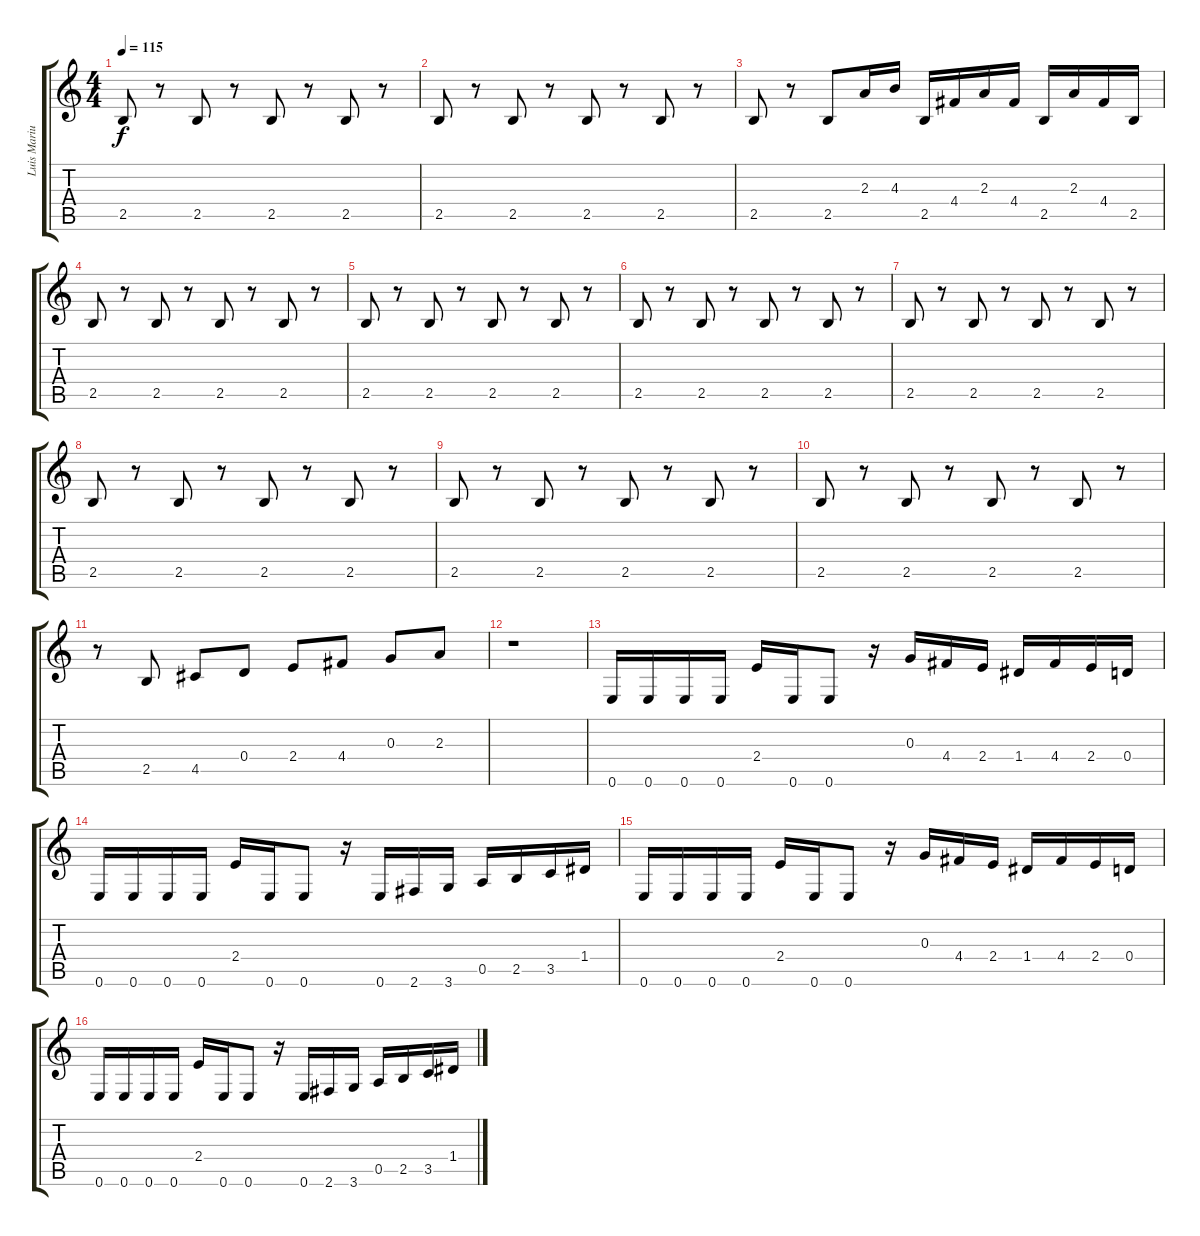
\track ("Luis Mariutti" "Luis Mariu") {instrument electricbassfinger}
\staff {score tabs}
\tuning (E4 B3 G3 D3 A2 E2) {hide}
\ts (4 4)
\tempo 115
\clef g2
\ks c
2.5.8{dy f} r.8 2.5.8 r.8 2.5.8 r.8 2.5.8 r.8 |
2.5.8 r.8 2.5.8 r.8 2.5.8 r.8 2.5.8 r.8 |
2.5.8 r.8 2.5.8 2.3.16 4.3.16 2.5.16 4.4.16 2.3.16 4.4.16 2.5.16 2.3.16 4.4.16 2.5.16 |
2.5.8 r.8 2.5.8 r.8 2.5.8 r.8 2.5.8 r.8 |
2.5.8 r.8 2.5.8 r.8 2.5.8 r.8 2.5.8 r.8 |
2.5.8 r.8 2.5.8 r.8 2.5.8 r.8 2.5.8 r.8 |
2.5.8 r.8 2.5.8 r.8 2.5.8 r.8 2.5.8 r.8 |
2.5.8 r.8 2.5.8 r.8 2.5.8 r.8 2.5.8 r.8 |
2.5.8 r.8 2.5.8 r.8 2.5.8 r.8 2.5.8 r.8 |
2.5.8 r.8 2.5.8 r.8 2.5.8 r.8 2.5.8 r.8 |
r.8 2.5.8 4.5.8 0.4.8 2.4.8 4.4.8 0.3.8 2.3.8 |
r.1 |
0.6.16 0.6.16 0.6.16 0.6.16 2.4.16 0.6.16 0.6.8 r.16 0.3.16 4.4.16 2.4.16 1.4.16 4.4.16 2.4.16 0.4.16 |
0.6.16 0.6.16 0.6.16 0.6.16 2.4.16 0.6.16 0.6.8 r.16 0.6.16 2.6.16 3.6.16 0.5.16 2.5.16 3.5.16 1.4.16 |
0.6.16 0.6.16 0.6.16 0.6.16 2.4.16 0.6.16 0.6.8 r.16 0.3.16 4.4.16 2.4.16 1.4.16 4.4.16 2.4.16 0.4.16 |
0.6.16 0.6.16 0.6.16 0.6.16 2.4.16 0.6.16 0.6.8 r.16 0.6.16 2.6.16 3.6.16 0.5.16 2.5.16 3.5.16 1.4.16
